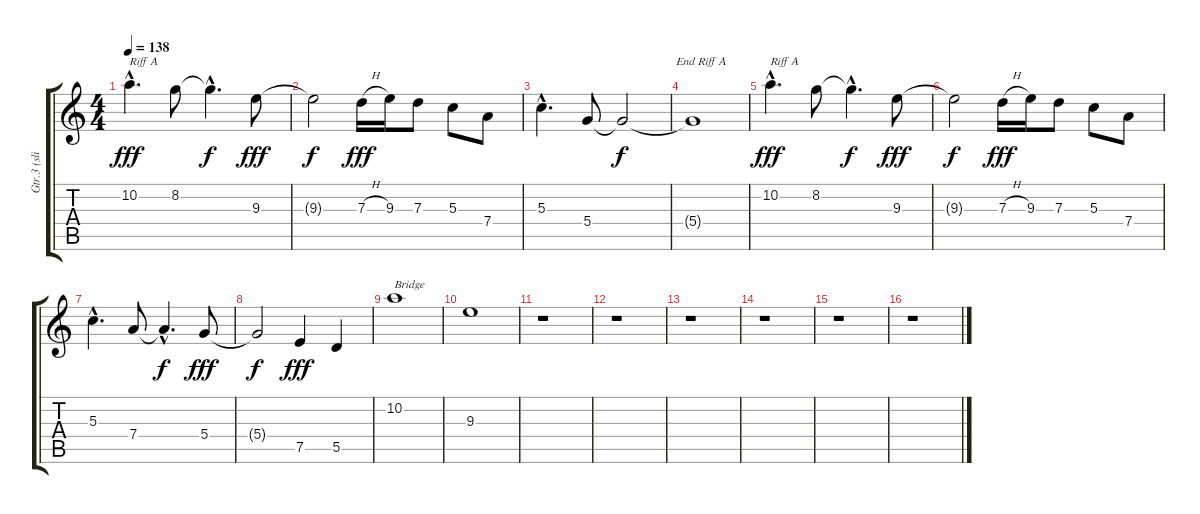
\track ("Gtr.3 (slight dist.)" "Gtr.3 (sli") {instrument overdrivenguitar}
\staff {score tabs}
\tuning (E4 B3 G3 D3 A2 E2) {hide}
\ts (4 4)
\tempo 138
\clef g2
\ks aminor
10.2{hac}.4{d txt "Riff A" dy fff} 8.2.8 8.2{hac t}.4{d dy f} 9.3.8{dy fff} |
9.3{t}.2{dy f} 7.3{h}.16{dy fff} 9.3.16 7.3.8 5.3.8 7.4.8 |
5.3{hac}.4{d} 5.4.8 5.4{t}.2{txt "                  End Riff A" dy f} |
5.4{t}.1 |
10.2{hac}.4{d txt "Riff A" dy fff} 8.2.8 8.2{hac t}.4{d dy f} 9.3.8{dy fff} |
9.3{t}.2{dy f} 7.3{h}.16{dy fff} 9.3.16 7.3.8 5.3.8 7.4.8 |
5.3{hac}.4{d} 7.4.8 7.4{hac t}.4{d dy f} 5.4.8{dy fff} |
5.4{t}.2{dy f} 7.5.4{dy fff} 5.5.4 |
10.2.1{txt "Bridge"} |
9.3.1 |
r.1 |
r.1 |
r.1 |
r.1 |
r.1 |
r.1
